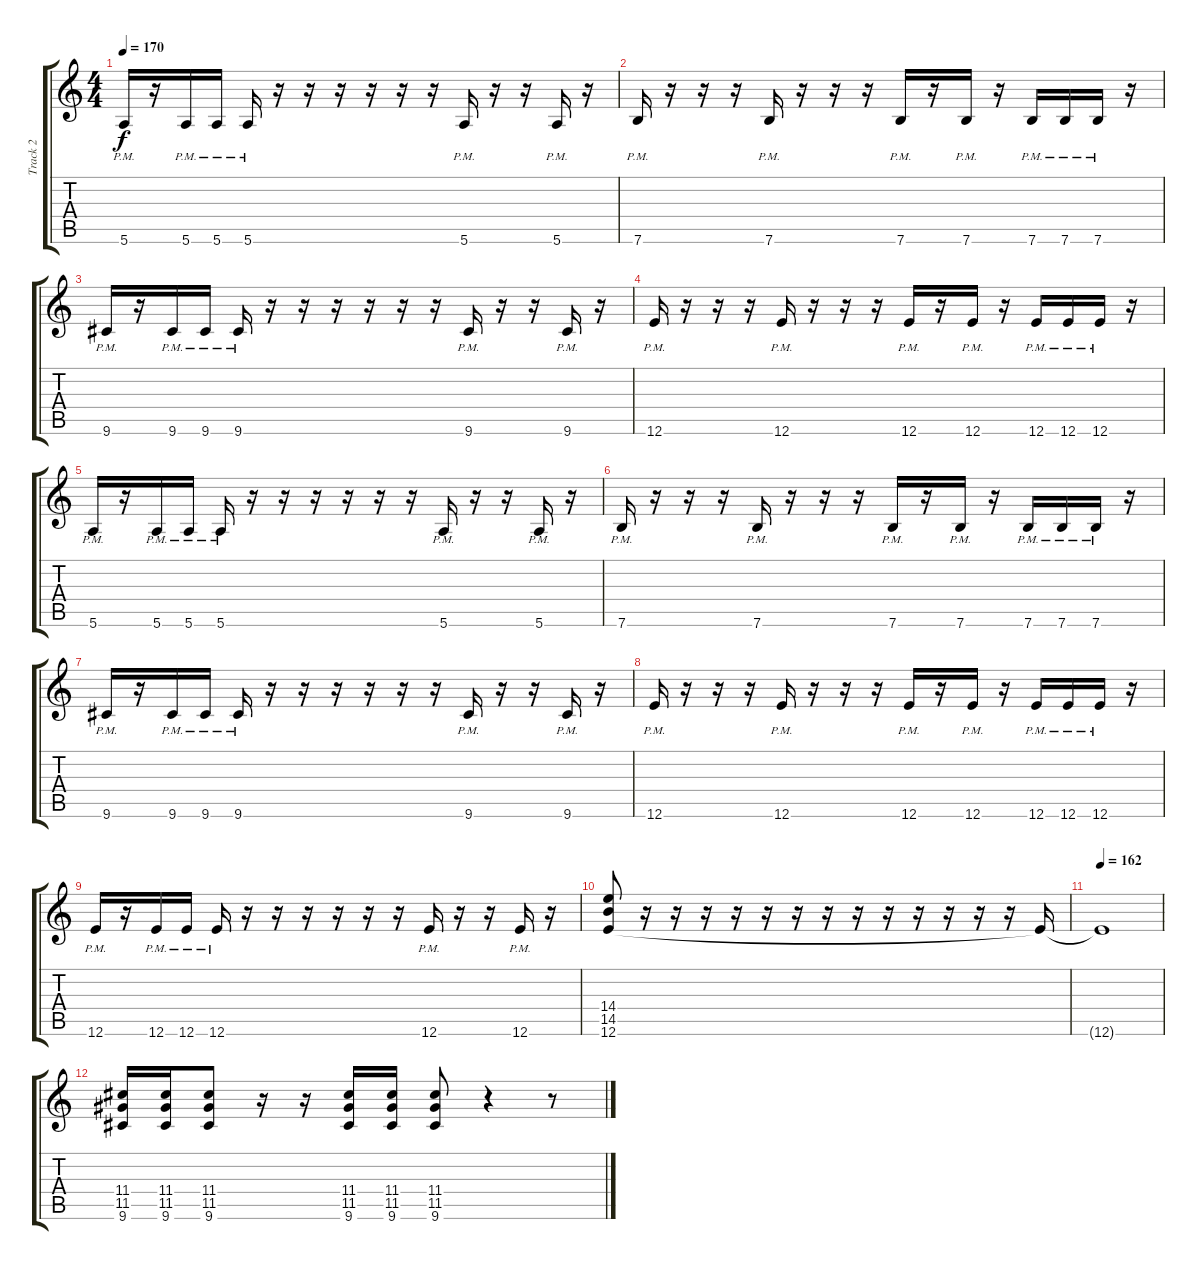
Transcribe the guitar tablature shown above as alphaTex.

\track ("Track 2" "Track 2") {instrument distortionguitar}
\staff {score tabs}
\tuning (E4 B3 G3 D3 A2 E2) {hide}
\ts (4 4)
\tempo 170
\clef g2
\ks c
5.6{pm}.16{dy f} r.16 5.6{pm}.16 5.6{pm}.16 5.6{pm}.16 r.16 r.16 r.16 r.16 r.16 r.16 5.6{pm}.16 r.16 r.16 5.6{pm}.16 r.16 |
7.6{pm}.16 r.16 r.16 r.16 7.6{pm}.16 r.16 r.16 r.16 7.6{pm}.16 r.16 7.6{pm}.16 r.16 7.6{pm}.16 7.6{pm}.16 7.6{pm}.16 r.16 |
9.6{pm}.16 r.16 9.6{pm}.16 9.6{pm}.16 9.6{pm}.16 r.16 r.16 r.16 r.16 r.16 r.16 9.6{pm}.16 r.16 r.16 9.6{pm}.16 r.16 |
12.6{pm}.16 r.16 r.16 r.16 12.6{pm}.16 r.16 r.16 r.16 12.6{pm}.16 r.16 12.6{pm}.16 r.16 12.6{pm}.16 12.6{pm}.16 12.6{pm}.16 r.16 |
5.6{pm}.16 r.16 5.6{pm}.16 5.6{pm}.16 5.6{pm}.16 r.16 r.16 r.16 r.16 r.16 r.16 5.6{pm}.16 r.16 r.16 5.6{pm}.16 r.16 |
7.6{pm}.16 r.16 r.16 r.16 7.6{pm}.16 r.16 r.16 r.16 7.6{pm}.16 r.16 7.6{pm}.16 r.16 7.6{pm}.16 7.6{pm}.16 7.6{pm}.16 r.16 |
9.6{pm}.16 r.16 9.6{pm}.16 9.6{pm}.16 9.6{pm}.16 r.16 r.16 r.16 r.16 r.16 r.16 9.6{pm}.16 r.16 r.16 9.6{pm}.16 r.16 |
12.6{pm}.16 r.16 r.16 r.16 12.6{pm}.16 r.16 r.16 r.16 12.6{pm}.16 r.16 12.6{pm}.16 r.16 12.6{pm}.16 12.6{pm}.16 12.6{pm}.16 r.16 |
12.6{pm}.16 r.16 12.6{pm}.16 12.6{pm}.16 12.6{pm}.16 r.16 r.16 r.16 r.16 r.16 r.16 12.6{pm}.16 r.16 r.16 12.6{pm}.16 r.16 |
(14.4 14.5 12.6).8 r.16 r.16 r.16 r.16 r.16 r.16 r.16 r.16 r.16 r.16 r.16 r.16 r.16 12.6{t}.16 |
\tempo 162
12.6{t}.1 |
(11.4 11.5 9.6).16 (11.4 11.5 9.6).16 (11.4 11.5 9.6).8 r.16 r.16 (11.4 11.5 9.6).16 (11.4 11.5 9.6).16 (11.4 11.5 9.6).8 r.4 r.8
